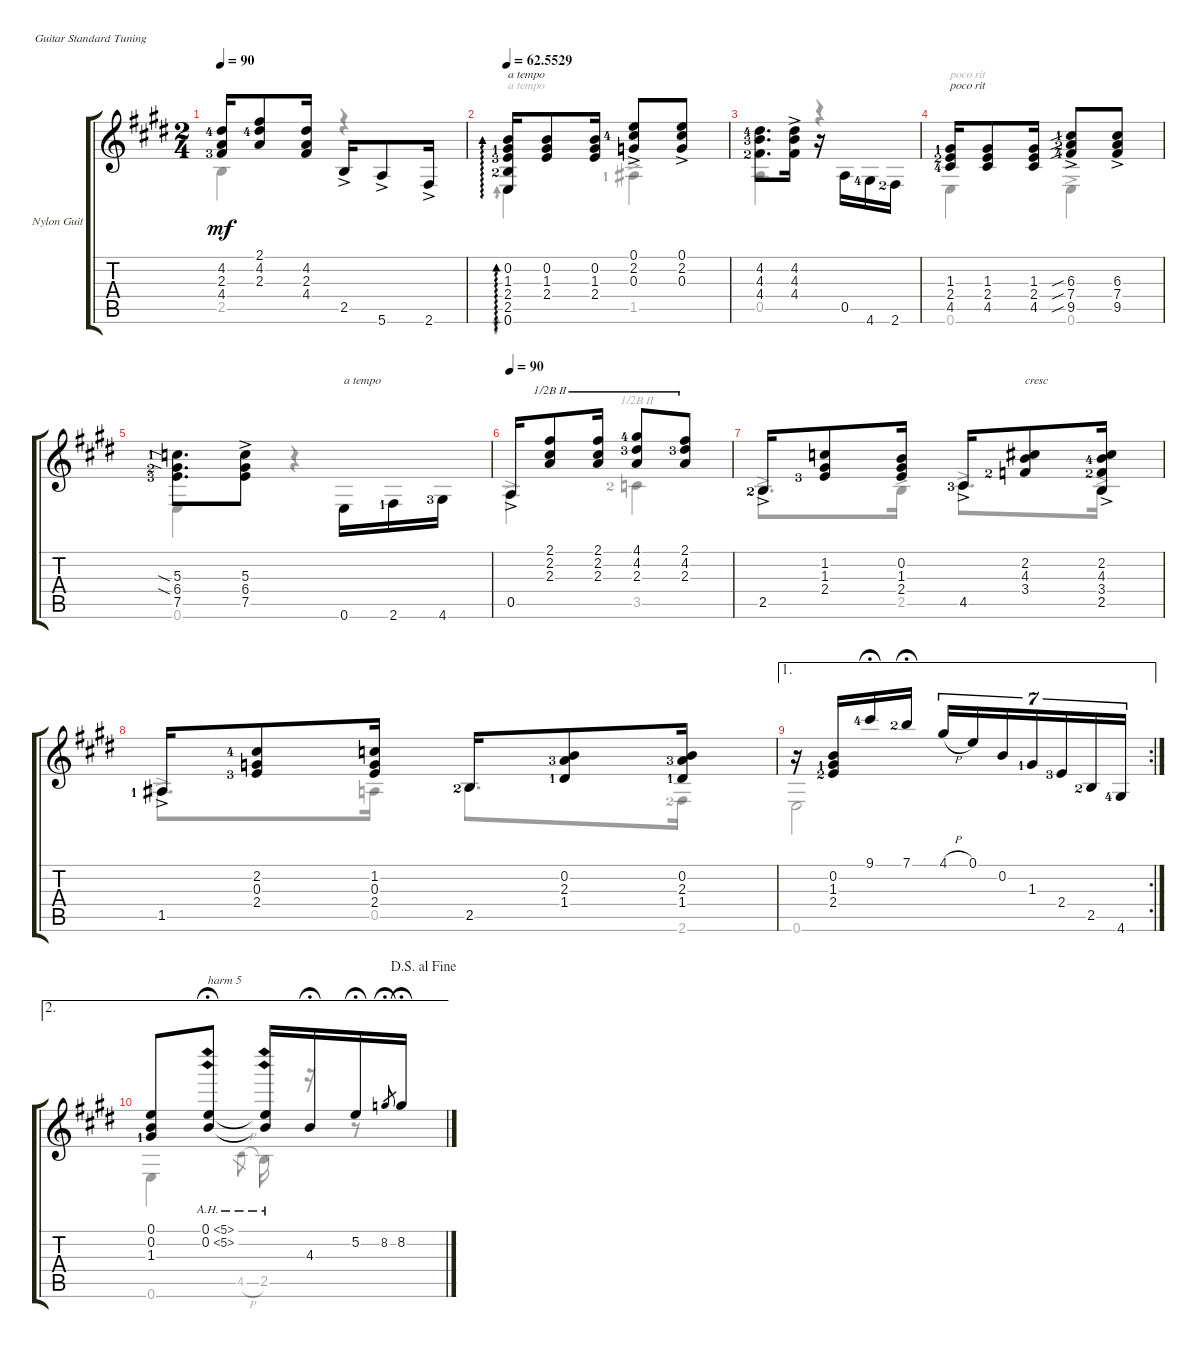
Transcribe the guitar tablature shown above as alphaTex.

\defaultSystemsLayout 4
\bracketExtendMode groupsimilarinstruments
\firstSystemTrackNameOrientation horizontal
\otherSystemsTrackNameOrientation horizontal
\track ("Nylon Guitar" "Nylon Guit") {instrument acousticguitarsteel}
\staff {score tabs}
\tuning (E4 B3 G3 D3 A2 E2)
\voice
\ts (2 4)
\tempo 90
\clef g2
\ks e
(4.2{lf 5} 2.3 4.4{lf 4}).16{dy mf} (2.1 4.2{lf 5} 2.3).8 (4.2 2.3 4.4).16 2.5{ac}.16 5.6{ac}.8 2.6{ac}.16 |
\tempo
62.5529 (0.2 1.3{lf 2} 2.4{lf 4} 2.5{lf 3} 0.6).16{ad 0 txt "a tempo"} (0.2 1.3 2.4).8 (2.4 1.3 0.2).16 (0.1{ac} 2.2{ac lf 5} 0.3{ac}).8 (0.3{ac} 2.2{ac} 0.1{ac}).8 |
(4.2{lf 5} 4.3{lf 4} 4.4{lf 3}).8{d} (4.4{ac} 4.3{ac} 4.2{ac}).16 r.16{beam invert} 0.5.16{beam invert} 4.6{lf 5}.16 2.6{lf 3}.16 |
(1.3{lf 2} 2.4{lf 3} 4.5{lf 5}).16{txt "poco rit"} (4.5 2.4 1.3).8 (1.3 2.4 4.5).16 (6.3{sib ac lf 2} 7.4{sib ac lf 3} 9.5{sib ac lf 5}).8 (9.5{ac} 7.4{ac} 6.3{ac}).8 |
(5.3{sia lf 2} 6.4{sia lf 3} 7.5{lf 4}).8{d} (7.5{ac} 6.4{ac} 5.3{ac}).8 0.6.16{txt "a tempo" beam invert} 2.6{lf 2}.16 4.6{lf 4}.16 |
\tempo 90
0.5{ac}.16 (2.1 2.2 2.3).8{barre (2 half)} (2.3 2.2 2.1).16{barre (2 half)} (4.1{lf 5} 4.2{lf 4} 2.3).8{barre (2 half)} (2.3 4.2{lf 4} 2.1).8{barre (2 half)} |
2.5{ac lf 3}.16 (1.2 1.3 2.4{lf 4}).8 (0.2 1.3 2.4).16 4.5{ac lf 4}.16 (2.2 4.3 3.4{lf 3}).8{txt "cresc"} (2.2 4.3{lf 5} 3.4{lf 3} 2.5{ac}).16 |
1.5{ac lf 2}.16 (2.2{lf 5} 0.3 2.4{lf 4}).8 (1.2 0.3 2.4).16 2.5{lf 3}.16 (0.2 2.3{lf 4} 1.4{lf 2}).8 (1.4{lf 2} 2.3{lf 4} 0.2).16 |
\ae 1
\rc 2
r.16 (0.2 1.3{lf 2} 2.4{lf 3}).16 9.1{lf 5}.16{fermata (medium 0.47)} 7.1{lf 3}.16{fermata (medium 0.46)} 4.1{h}.16{tu (7 4)} 0.1.16{tu (7 4)} 0.2.16{tu (7 4)} 1.3{lf 2}.16{tu (7 4)} 2.4{lf 4}.16{tu (7 4)} 2.5{lf 3}.16{tu (7 4)} 4.6{lf 5}.16{tu (7 4)} |
\ae 2
\jump dalsegnoalfine
(0.1 0.2 1.3{lf 2}).8 (0.2{ah 5} 0.1{ah 5}).8{txt "harm 5" fermata (medium 0.46)} (0.2{ah 5 t} 0.1{ah 5 t}).16 4.3.16{fermata (medium 0.46)} 5.2.16{fermata (medium 0.46)} 8.2.8{gr fermata (medium 0.46)} 8.2.16{fermata (medium 0.46)}
\voice
\clef g2
\ottava regular
\simile none
\ks e
2.5.4{dy mf} r.4 |
0.6.4{ad 0 txt "a tempo"} 1.5{ac lf 2}.4 |
0.5.4 r.4 |
0.6.4{txt "poco rit"} 0.6{ac}.4 |
0.6.4 r.4 |
0.5{ac}.4 3.5{lf 3}.4{barre (2 half)} |
2.5{ac lf 3}.8{d} 2.5{ac}.16 4.5{ac lf 4}.8{d} 2.5{ac}.16 |
1.5{ac lf 2}.8{d} 0.5.16 2.5{lf 3}.8{d} 2.6{lf 3}.16 |
0.6.2 |
0.6.4 4.5{h}.8{gr} 2.5.16 r.16{fermata (medium 0.46)} r.8{fermata (medium 0.46)}
